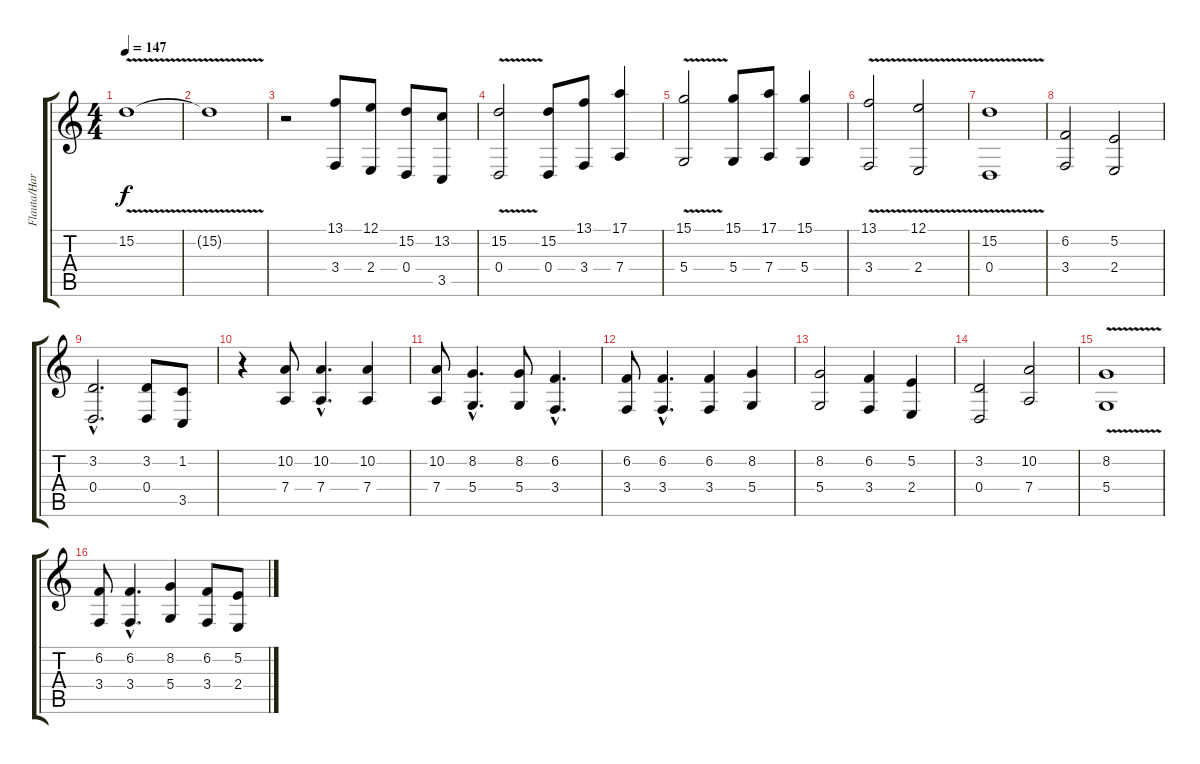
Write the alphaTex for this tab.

\track ("Flauta/Harmonika/Tuba" "Flauta/Har") {instrument flute}
\staff {score tabs}
\tuning (E4 B3 G3 D3 A2 E2) {hide}
\ts (4 4)
\tempo 147
\clef g2
\ks c
15.2{v}.1{dy f volume 0} |
15.2{t}.1 |
r.2 (13.1 3.4).8{volume 12 instrument tuba} (12.1 2.4).8 (15.2 0.4).8 (13.2 3.5).8 |
(15.2{v} 0.4).2 (15.2 0.4).8 (13.1 3.4).8 (17.1 7.4).4 |
(15.1{v} 5.4).2 (15.1 5.4).8 (17.1 7.4).8 (15.1 5.4).4 |
(13.1{v} 3.4).2 (12.1{v} 2.4).2 |
(15.2{v} 0.4).1 |
(6.2 3.4).2 (5.2 2.4).2 |
(3.2{hac} 0.4{hac}).2{d} (3.2 0.4).8 (1.2 3.5).8 |
r.4 (10.2 7.4).8 (10.2{hac} 7.4{hac}).4{d} (10.2 7.4).4 |
(10.2 7.4).8 (8.2{hac} 5.4{hac}).4{d} (8.2 5.4).8 (6.2{hac} 3.4{hac}).4{d} |
(6.2 3.4).8 (6.2{hac} 3.4{hac}).4{d} (6.2 3.4).4 (8.2 5.4).4 |
(8.2 5.4).2 (6.2 3.4).4 (5.2 2.4).4 |
(3.2 0.4).2 (10.2 7.4).2 |
(8.2{v} 5.4).1 |
(6.2 3.4).8 (6.2{hac} 3.4{hac}).4{d} (8.2 5.4).4 (6.2 3.4).8 (5.2 2.4).8
